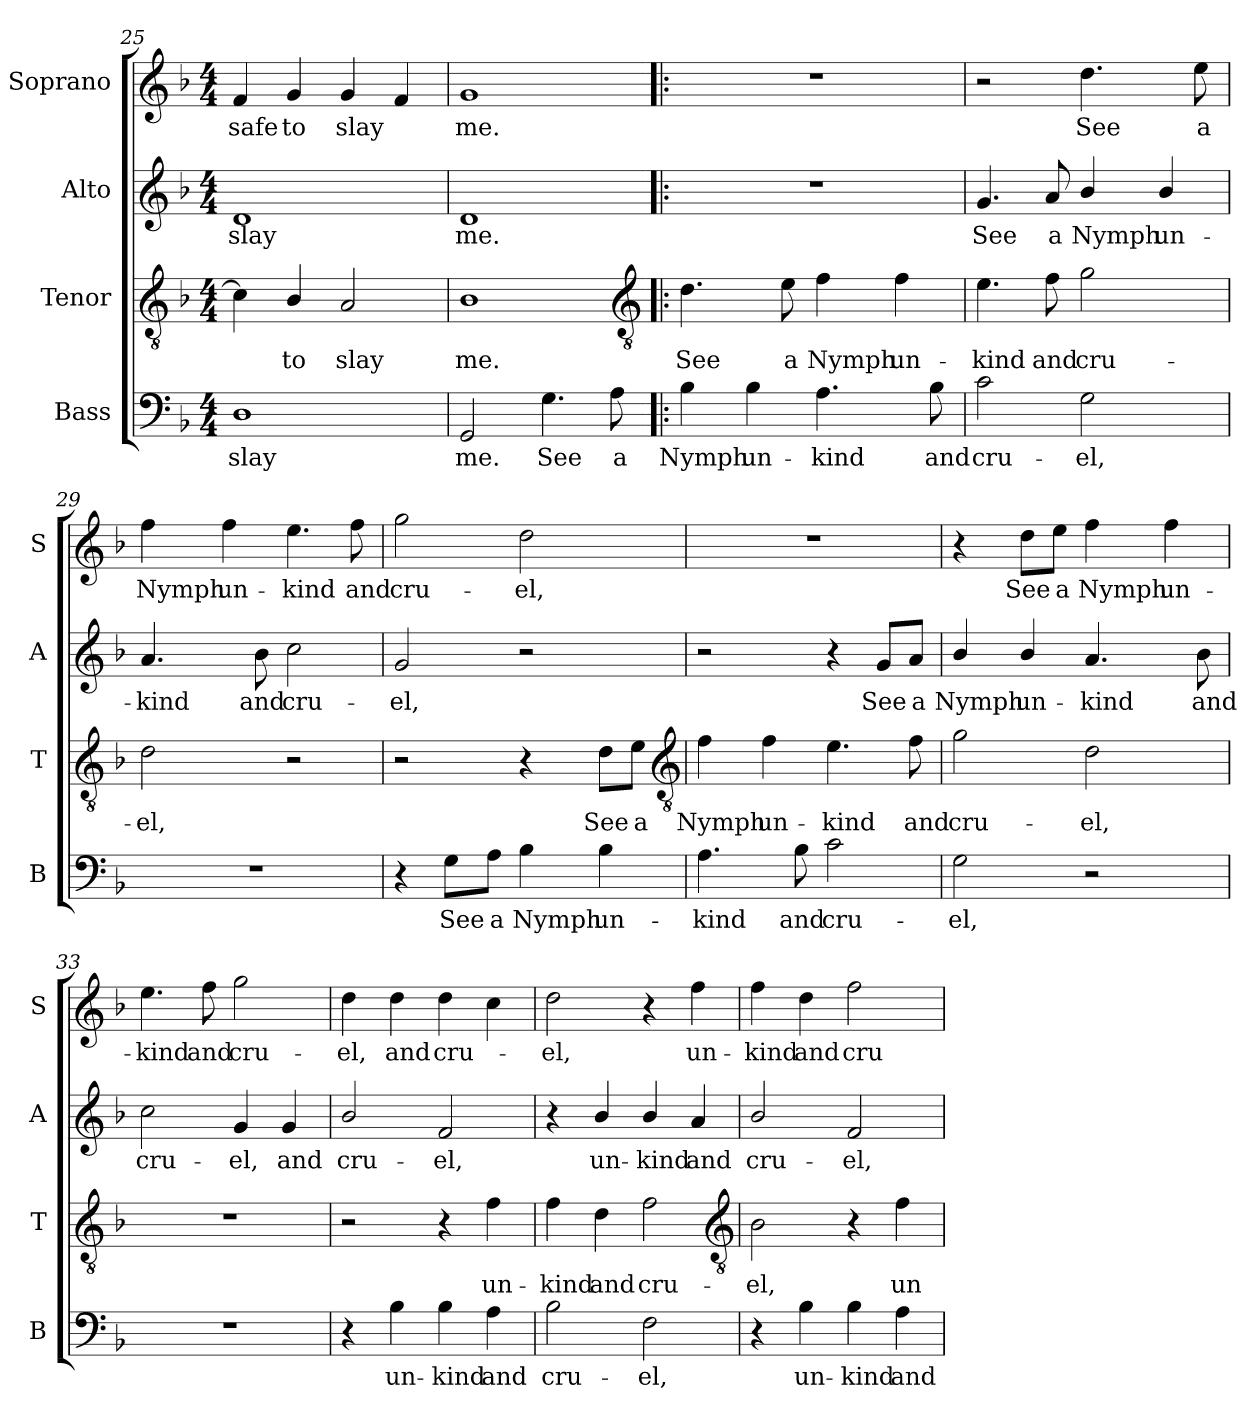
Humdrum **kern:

**kern	**text	**kern	**text	**kern	**text	**kern	**text
*part4	*part4	*part3	*part3	*part2	*part2	*part1	*part1
*staff4	*staff4	*staff3	*staff3	*staff2	*staff2	*staff1	*staff1
*I"Bass	*	*I"Tenor	*	*I"Alto	*	*I"Soprano	*
*I'B	*	*I'T	*	*I'A	*	*I'S	*
*clefF4	*	*clefGv2	*	*clefG2	*	*clefG2	*
*k[b-]	*	*k[b-]	*	*k[b-]	*	*k[b-]	*
*M4/4	*	*M4/4	*	*M4/4	*	*M4/4	*
=25	=25	=25	=25	=25	=25	=25	=25
!	!LO:LY:b	!	!	!	!LO:LY:b	!	!LO:LY:b
1D	slay	4c]	.	1d	slay	4f	-safe
!	!	!	!LO:LY:b	!	!	!	!LO:LY:b
.	.	4B-/	to	.	.	4g	to
!	!	!	!LO:LY:b	!	!	!	!LO:LY:b
.	.	2A	slay	.	.	4g	slay
.	.	.	.	.	.	4f	.
=26	=26	=26	=26	=26	=26	=26	=26
!	!LO:LY:b	!	!LO:LY:b	!	!LO:LY:b	!	!LO:LY:b
2GG	me.	1B-	me.	1d	me.	1g	me.
!	!LO:LY:b	!	!	!	!	!	!
4.G	See	.	.	.	.	.	.
!	!LO:LY:b	!	!	!	!	!	!
8A	a	.	.	.	.	.	.
*	*	*clefGv2	*	*	*	*	*
!!LO:LB:g=z
=27!|:	=27!|:	=27!|:	=27!|:	=27!|:	=27!|:	=27!|:	=27!|:
!	!LO:LY:b	!	!LO:LY:b	!	!	!	!
4B-	Nymph	4.d	See	1r	.	1r	.
!	!LO:LY:b	!	!	!	!	!	!
4B-	un-	.	.	.	.	.	.
!	!	!	!LO:LY:b	!	!	!	!
.	.	8e	a	.	.	.	.
!	!LO:LY:b	!	!LO:LY:b	!	!	!	!
4.A	-kind	4f	Nymph	.	.	.	.
!	!	!	!LO:LY:b	!	!	!	!
.	.	4f	un-	.	.	.	.
!	!LO:LY:b	!	!	!	!	!	!
8B-	and	.	.	.	.	.	.
=28	=28	=28	=28	=28	=28	=28	=28
!	!LO:LY:b	!	!LO:LY:b	!	!LO:LY:b	!	!
2c	cru-	4.e	-kind	4.g	See	2r	.
!	!	!	!LO:LY:b	!	!LO:LY:b	!	!
.	.	8f	and	8a	a	.	.
!	!LO:LY:b	!	!LO:LY:b	!	!LO:LY:b	!	!LO:LY:b
2G	-el,	2g	cru-	4b-/	Nymph	4.dd	See
!	!	!	!	!	!LO:LY:b	!	!
.	.	.	.	4b-/	un-	.	.
!	!	!	!	!	!	!	!LO:LY:b
.	.	.	.	.	.	8ee	a
=29	=29	=29	=29	=29	=29	=29	=29
!	!	!	!LO:LY:b	!	!LO:LY:b	!	!LO:LY:b
1r	.	2d	-el,	4.a	-kind	4ff	Nymph
!	!	!	!	!	!	!	!LO:LY:b
.	.	.	.	.	.	4ff	un-
!	!	!	!	!	!LO:LY:b	!	!
.	.	.	.	8b-	and	.	.
!	!	!	!	!	!LO:LY:b	!	!LO:LY:b
.	.	2r	.	2cc	cru-	4.ee	-kind
!	!	!	!	!	!	!	!LO:LY:b
.	.	.	.	.	.	8ff	and
=30	=30	=30	=30	=30	=30	=30	=30
!	!	!	!	!	!LO:LY:b	!	!LO:LY:b
4r	.	2r	.	2g	-el,	2gg	cru-
!	!LO:LY:b	!	!	!	!	!	!
8G\L	See	.	.	.	.	.	.
!	!LO:LY:b	!	!	!	!	!	!
8A\J	a	.	.	.	.	.	.
!	!LO:LY:b	!	!	!	!	!	!LO:LY:b
4B-	Nymph	4r	.	2r	.	2dd	-el,
!	!LO:LY:b	!	!LO:LY:b	!	!	!	!
4B-	un-	8d\L	See	.	.	.	.
!	!	!	!LO:LY:b	!	!	!	!
.	.	8e\J	a	.	.	.	.
*	*	*clefGv2	*	*	*	*	*
!!LO:PB:g=z
=31	=31	=31	=31	=31	=31	=31	=31
!	!LO:LY:b	!	!LO:LY:b	!	!	!	!
4.A	-kind	4f	Nymph	2r	.	1r	.
!	!	!	!LO:LY:b	!	!	!	!
.	.	4f	un-	.	.	.	.
!	!LO:LY:b	!	!	!	!	!	!
8B-	and	.	.	.	.	.	.
!	!LO:LY:b	!	!LO:LY:b	!	!	!	!
2c	cru-	4.e	-kind	4r	.	.	.
!	!	!	!	!	!LO:LY:b	!	!
.	.	.	.	8g/L	See	.	.
!	!	!	!LO:LY:b	!	!LO:LY:b	!	!
.	.	8f	and	8a/J	a	.	.
=32	=32	=32	=32	=32	=32	=32	=32
!	!LO:LY:b	!	!LO:LY:b	!	!LO:LY:b	!	!
2G	-el,	2g	cru-	4b-/	Nymph	4r	.
!	!	!	!	!	!LO:LY:b	!	!LO:LY:b
.	.	.	.	4b-/	un-	8dd\L	See
!	!	!	!	!	!	!	!LO:LY:b
.	.	.	.	.	.	8ee\J	a
!	!	!	!LO:LY:b	!	!LO:LY:b	!	!LO:LY:b
2r	.	2d	-el,	4.a	-kind	4ff	Nymph
!	!	!	!	!	!	!	!LO:LY:b
.	.	.	.	.	.	4ff	un-
!	!	!	!	!	!LO:LY:b	!	!
.	.	.	.	8b-	and	.	.
=33	=33	=33	=33	=33	=33	=33	=33
!	!	!	!	!	!LO:LY:b	!	!LO:LY:b
1r	.	1r	.	2cc	cru-	4.ee	-kind
!	!	!	!	!	!	!	!LO:LY:b
.	.	.	.	.	.	8ff	and
!	!	!	!	!	!LO:LY:b	!	!LO:LY:b
.	.	.	.	4g	-el,	2gg	cru-
!	!	!	!	!	!LO:LY:b	!	!
.	.	.	.	4g	and	.	.
=34	=34	=34	=34	=34	=34	=34	=34
!	!	!	!	!	!LO:LY:b	!	!LO:LY:b
4r	.	2r	.	2b-/	cru-	4dd	-el,
!	!LO:LY:b	!	!	!	!	!	!LO:LY:b
4B-	un-	.	.	.	.	4dd	and
!	!LO:LY:b	!	!	!	!LO:LY:b	!	!LO:LY:b
4B-	-kind	4r	.	2f	-el,	4dd	cru-
!	!LO:LY:b	!	!LO:LY:b	!	!	!	!
4A	and	4f	un-	.	.	4cc	.
=35	=35	=35	=35	=35	=35	=35	=35
!	!LO:LY:b	!	!LO:LY:b	!	!	!	!LO:LY:b
2B-	cru-	4f	-kind	4r	.	2dd	el,
!	!	!	!LO:LY:b	!	!LO:LY:b	!	!
.	.	4d	and	4b-/	un-	.	.
!	!LO:LY:b	!	!LO:LY:b	!	!LO:LY:b	!	!
2F	-el,	2f	cru-	4b-/	-kind	4r	.
!	!	!	!	!	!LO:LY:b	!	!LO:LY:b
.	.	.	.	4a	and	4ff	un-
*	*	*clefGv2	*	*	*	*	*
!!LO:LB:g=z
=36	=36	=36	=36	=36	=36	=36	=36
!	!	!	!LO:LY:b	!	!LO:LY:b	!	!LO:LY:b
4r	.	2B-	-el,	2b-/	cru-	4ff	-kind
!	!LO:LY:b	!	!	!	!	!	!LO:LY:b
4B-	un-	.	.	.	.	4dd	and
!	!LO:LY:b	!	!	!	!LO:LY:b	!	!LO:LY:b
4B-	-kind	4r	.	2f	-el,	2ff	cru-
!	!LO:LY:b	!	!LO:LY:b	!	!	!	!
4A	and	4f	un-	.	.	.	.
=	=	=	=	=	=	=	=
*-	*-	*-	*-	*-	*-	*-	*-
